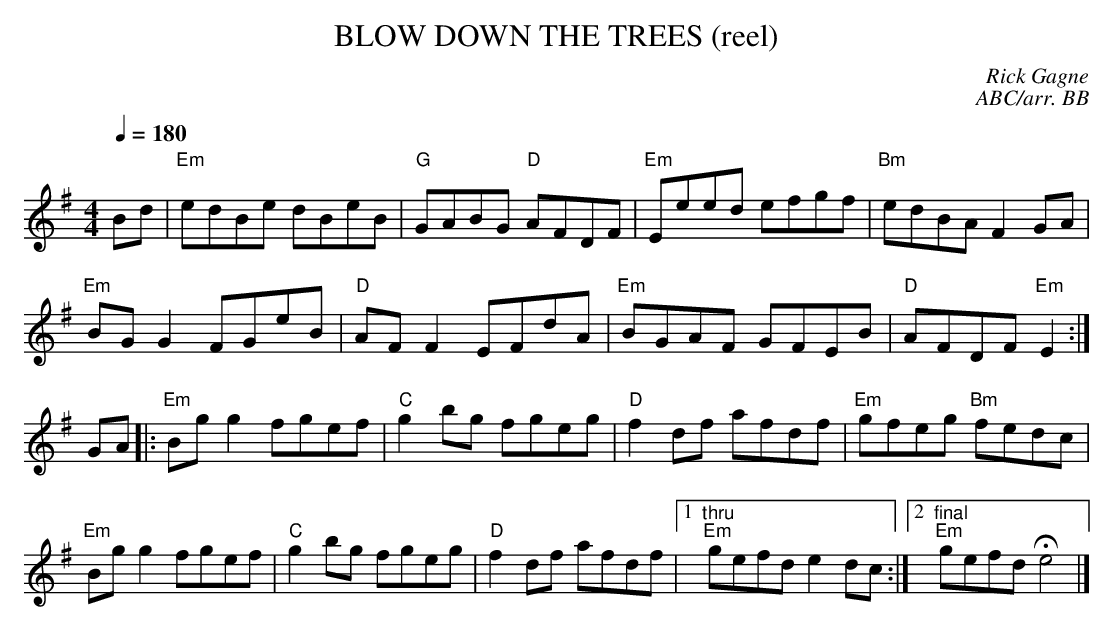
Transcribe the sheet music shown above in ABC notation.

X:1
T: BLOW DOWN THE TREES (reel)
C: Rick Gagne
C:ABC/arr. BB
Q:1/4=180
M: 4/4
K: Em
Bd | "Em"edBe dBeB | "G"GABG "D"AFDF | "Em"Eeed efgf | "Bm"edBA F2GA |
"Em"BGG2 FGeB | "D"AFF2 EFdA |"Em"BGAF GFEB |"D"AFDF "Em"E2 :|
GA|:"Em"Bgg2 fgef | "C"g2bg fgeg | "D"f2df afdf | "Em"gfeg "Bm"fedc |
"Em"Bgg2 fgef | "C"g2bg fgeg | "D"f2df afdf |1 "thru" "Em"gefd e2dc :|\
[2 "final""Em"gefd He4 |]
